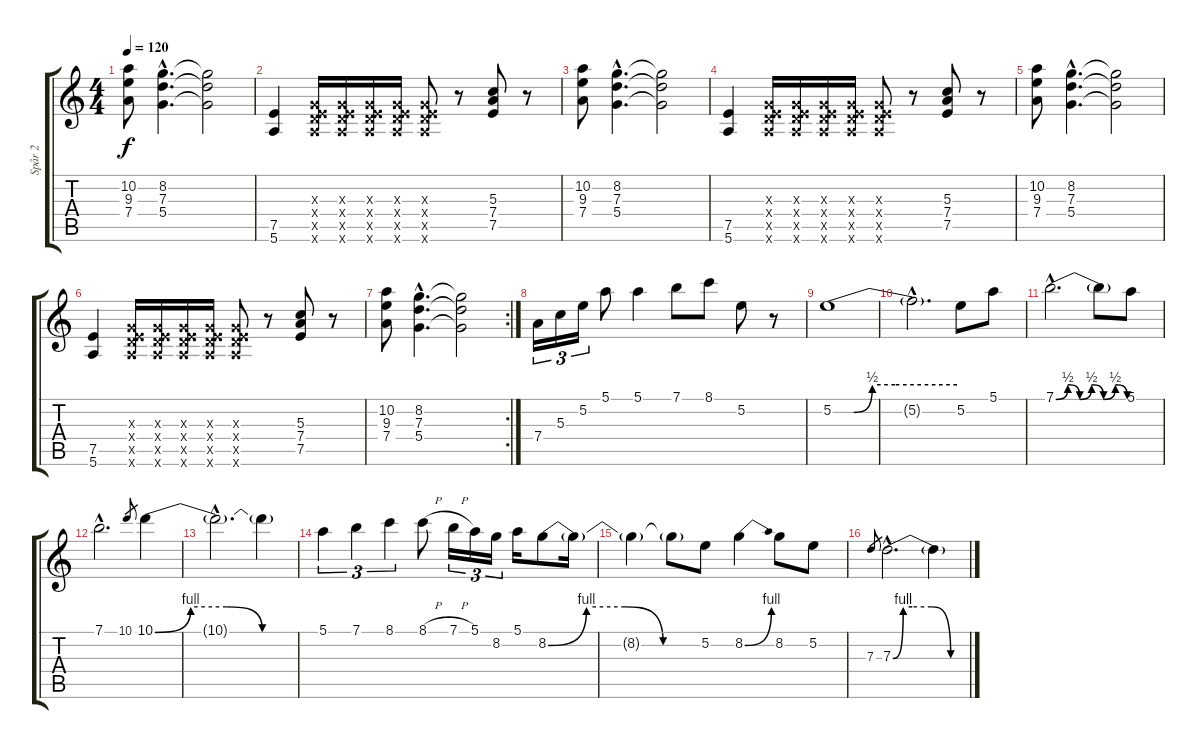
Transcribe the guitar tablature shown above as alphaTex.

\track ("Spår 2" "Spår 2") {instrument distortionguitar}
\staff {score tabs}
\tuning (E4 B3 G3 D3 A2 E2) {hide}
\ts (4 4)
\tempo 120
\clef g2
\ks c
(10.2 9.3 7.4).8{dy f} (8.2{hac} 7.3{hac} 5.4{hac}).4{d} (8.2{t} 7.3{t} 5.4{t}).2 |
(7.5 5.6).4 (0.3{x} 0.4{x} 7.5{x} 5.6{x}).16 (0.3{x} 0.4{x} 7.5{x} 5.6{x}).16 (0.3{x} 0.4{x} 7.5{x} 5.6{x}).16 (0.3{x} 0.4{x} 7.5{x} 5.6{x}).16 (0.3{x} 0.4{x} 7.5{x} 5.6{x}).8 r.8 (5.3 7.4 7.5).8 r.8 |
(10.2 9.3 7.4).8 (8.2{hac} 7.3{hac} 5.4{hac}).4{d} (8.2{t} 7.3{t} 5.4{t}).2 |
(7.5 5.6).4 (0.3{x} 0.4{x} 7.5{x} 5.6{x}).16 (0.3{x} 0.4{x} 7.5{x} 5.6{x}).16 (0.3{x} 0.4{x} 7.5{x} 5.6{x}).16 (0.3{x} 0.4{x} 7.5{x} 5.6{x}).16 (0.3{x} 0.4{x} 7.5{x} 5.6{x}).8 r.8 (5.3 7.4 7.5).8 r.8 |
(10.2 9.3 7.4).8 (8.2{hac} 7.3{hac} 5.4{hac}).4{d} (8.2{t} 7.3{t} 5.4{t}).2 |
(7.5 5.6).4 (0.3{x} 0.4{x} 7.5{x} 5.6{x}).16 (0.3{x} 0.4{x} 7.5{x} 5.6{x}).16 (0.3{x} 0.4{x} 7.5{x} 5.6{x}).16 (0.3{x} 0.4{x} 7.5{x} 5.6{x}).16 (0.3{x} 0.4{x} 7.5{x} 5.6{x}).8 r.8 (5.3 7.4 7.5).8 r.8 |
\rc 2
(10.2 9.3 7.4).8 (8.2{hac} 7.3{hac} 5.4{hac}).4{d} (8.2{t} 7.3{t} 5.4{t}).2 |
7.4.16{tu (3 2)} 5.3.16{tu (3 2)} 5.2.16{tu (3 2)} 5.1.8 5.1.4 7.1.8 8.1.8 5.2.8 r.8 |
5.2{be (custom 0 0 10 0 19 2 30 2 60 2)}.1 |
5.2{hac t}.2{d} 5.2.8 5.1.8 |
7.1{be (custom 0 0 10 2 20 0 30 2 40 0 50 2 60 0) hac}.2{d} 7.1{t}.8 5.1.8 |
7.1{hac}.2{d} 10.1.8{gr} 10.1{be (custom 0 0 15 4 30 4 45 0 60 0)}.4 |
10.1{hac t}.2{d} 10.1{t}.4 |
5.1.4{tu (3 2)} 7.1.4{tu (3 2)} 8.1.4{tu (3 2)} 8.1{h}.8 7.1{h}.16{tu (3 2)} 5.1.16{tu (3 2)} 8.2.16{tu (3 2)} 5.1.16 8.2{be (custom 0 0 15 4 30 4 45 0 60 0)}.8 8.2{t}.16 |
8.2{t}.4 8.2{t}.8 5.2.8 8.2{be (bend 0 0 60 4)}.4 8.2.8 5.2.8 |
7.3.8{gr} 7.3{be (custom 0 0 8 4 15 4 30 4 45 0 60 0) hac}.2{d} 7.3{t}.4
